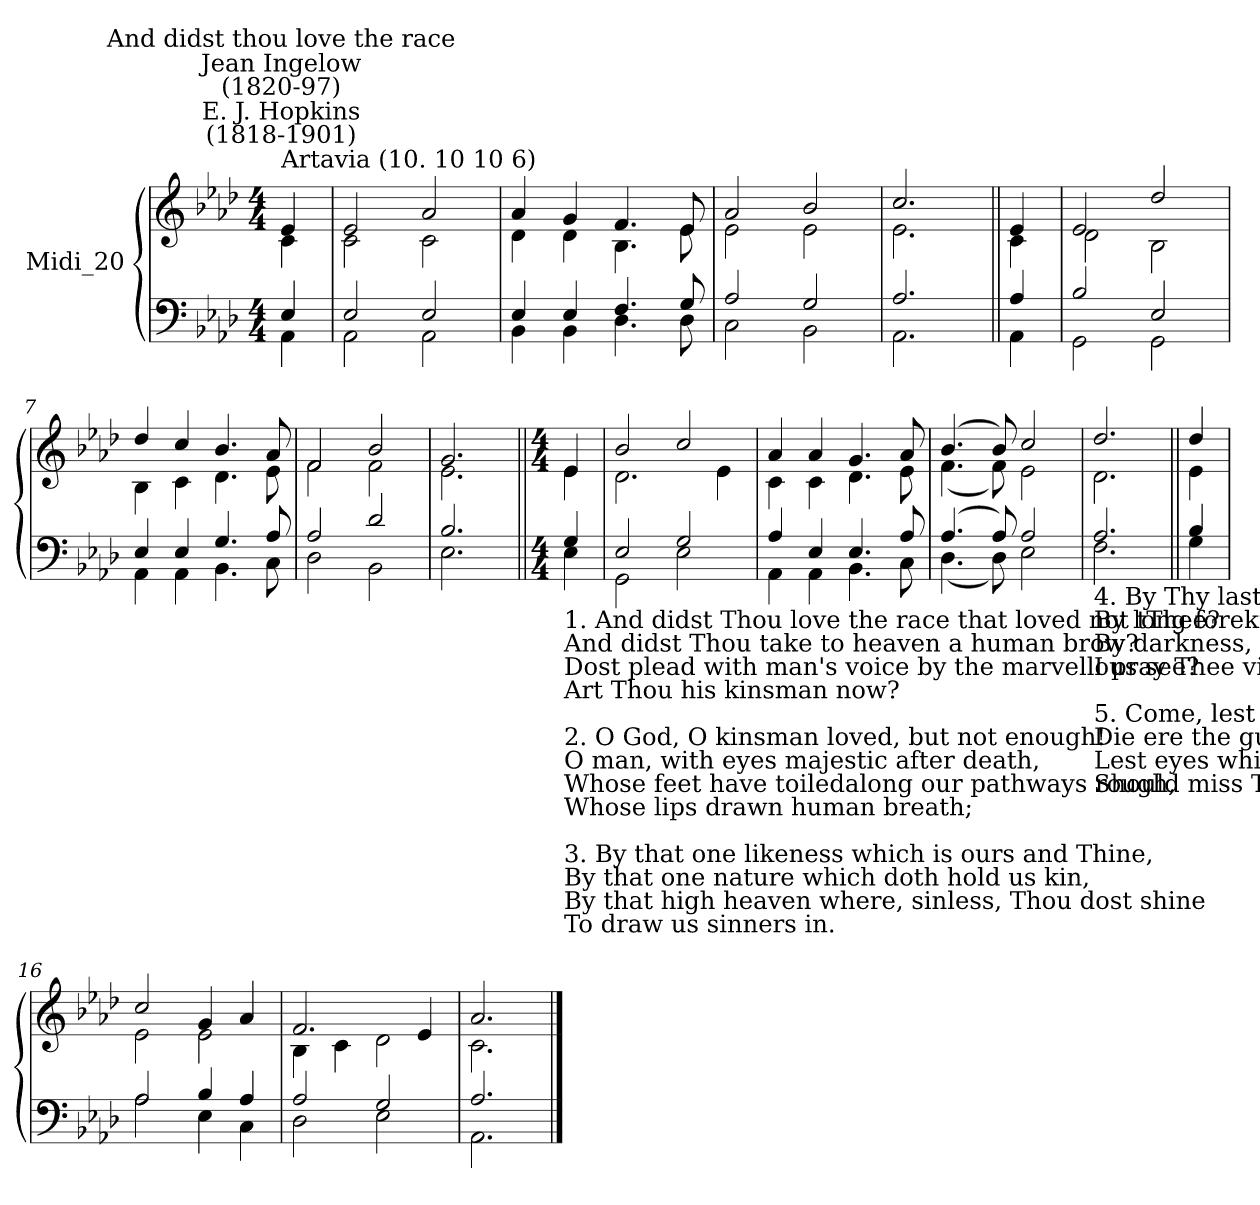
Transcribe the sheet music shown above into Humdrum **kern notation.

**kern	**kern
*part2	*part1
*staff2	*staff1
*I"Midi_20	*I"Midi_20
*clefF4	*clefG2
*k[b-e-a-d-]	*k[b-e-a-d-]
*A-:	*A-:
*M4/4	*M4/4
=	=
*^	*^
!	!	!LO:TX:a:t=Artavia (10. 10 10 6)	!
!	!	!LO:TX:a:cj:t=E. J. Hopkins\n(1818-1901)	!
!	!	!LO:TX:a:cj:t=Jean Ingelow\n(1820-97)	!
!	!	!LO:TX:a:cj:t=And didst thou love the race	!
4E-/	4AA-\	4e-/	4c\
=1	=1	=1	=1
2E-/	2AA-\	2e-/	2c\
2E-/	2AA-\	2a-/	2c\
=2	=2	=2	=2
4E-/	4BB-\	4a-/	4d-\
4E-/	4BB-\	4g/	4d-\
4.F/	4.D-\	4.f/	4.B-\
8G/	8D-\	8e-/	8e-\
=3	=3	=3	=3
2A-/	2C\	2a-/	2e-\
2G/	2BB-\	2b-/	2e-\
=4	=4	=4	=4
2.A-/	2.AA-\	2.cc/	2.e-\
=5||	=5||	=5||	=5||
4A-/	4AA-\	4e-/	4c\
=6	=6	=6	=6
2B-/	2GG\	2e-/	2d-\
2E-/	2GG\	2dd-/	2B-\
=7	=7	=7	=7
4E-/	4AA-\	4dd-/	4B-\
4E-/	4AA-\	4cc/	4c\
4.G/	4.BB-\	4.b-/	4.d-\
8A-/	8C\	8a-/	8e-\
=8	=8	=8	=8
2A-/	2D-\	2f/	2f\
2d-/	2BB-\	2b-/	2f\
=9	=9	=9	=9
2.B-/	2.E-\	2.g/	2.e-\
!!LO:LB:g=z	!!
=10||	=10||	=10||	=10||
*M4/4	*	*M4/4	*
!LO:TX:b:t=1. And didst Thou love the race that loved not tThee?\nAnd didst Thou take to heaven a human brow?\nDost plead with man's voice by the marvellous see?\nArt Thou his kinsman now?\n\n2. O God, O kinsman loved, but not enough!\nO man, with eyes majestic after death,\nWhose feet have toiledalong our pathways rough,\nWhose lips drawn human breath;\n\n3. By that one likeness which is ours and Thine,\nBy that one nature which doth hold us kin,\nBy that high heaven where, sinless, Thou dost shine\nTo draw us sinners in.	!	!	!
4G/	4E-\	4e-/	4e-\
=11	=11	=11	=11
2E-/	2GG\	2b-/	2.d-\
2G/	2E-\	2cc/	.
.	.	.	4e-\
=12	=12	=12	=12
4A-/	4AA-\	4a-/	4c\
4E-/	4AA-\	4a-/	4c\
4.E-/	4.BB-\	4.g/	4.d-\
8A-/	8C\	8a-/	8e-\
=13	=13	=13	=13
(>4.A-/	(<4.D-\	(>4.b-/	(<4.f\
8A-/)	8D-\)	8b-/)	8f\)
2A-/	2E-\	2cc/	2e-\
=14	=14	=14	=14
!LO:TX:b:t=4. By Thy last silence in the judgment hall,\nBy long foreknowledge of the deadly tree,\nBy darkness, by the wormwood and the gall,\nI pray Thee visit me.\n\n5. Come, lest this heart should, cold and cast away,\nDie ere the guest adored she entertain;\nLest eyes which never saw Thy earthly day\nShould miss Thy heavenly reign.	!	!	!
2.A-/	2.F\	2.dd-/	2.d-\
=15||	=15||	=15||	=15||
4B-/	4G\	4dd-/	4e-\
=16	=16	=16	=16
2A-/	2A-\	2cc/	2e-\
4B-/	4E-\	4g/	2e-\
4A-/	4C\	4a-/	.
=17	=17	=17	=17
2A-/	2D-\	2.f/	4B-\
.	.	.	4c\
2G/	2E-\	.	2d-\
.	.	4e-/	.
=18	=18	=18	=18
2.A-/	2.AA-\	2.a-/	2.c\
*v	*v	*	*
*	*v	*v
==	==
*-	*-
